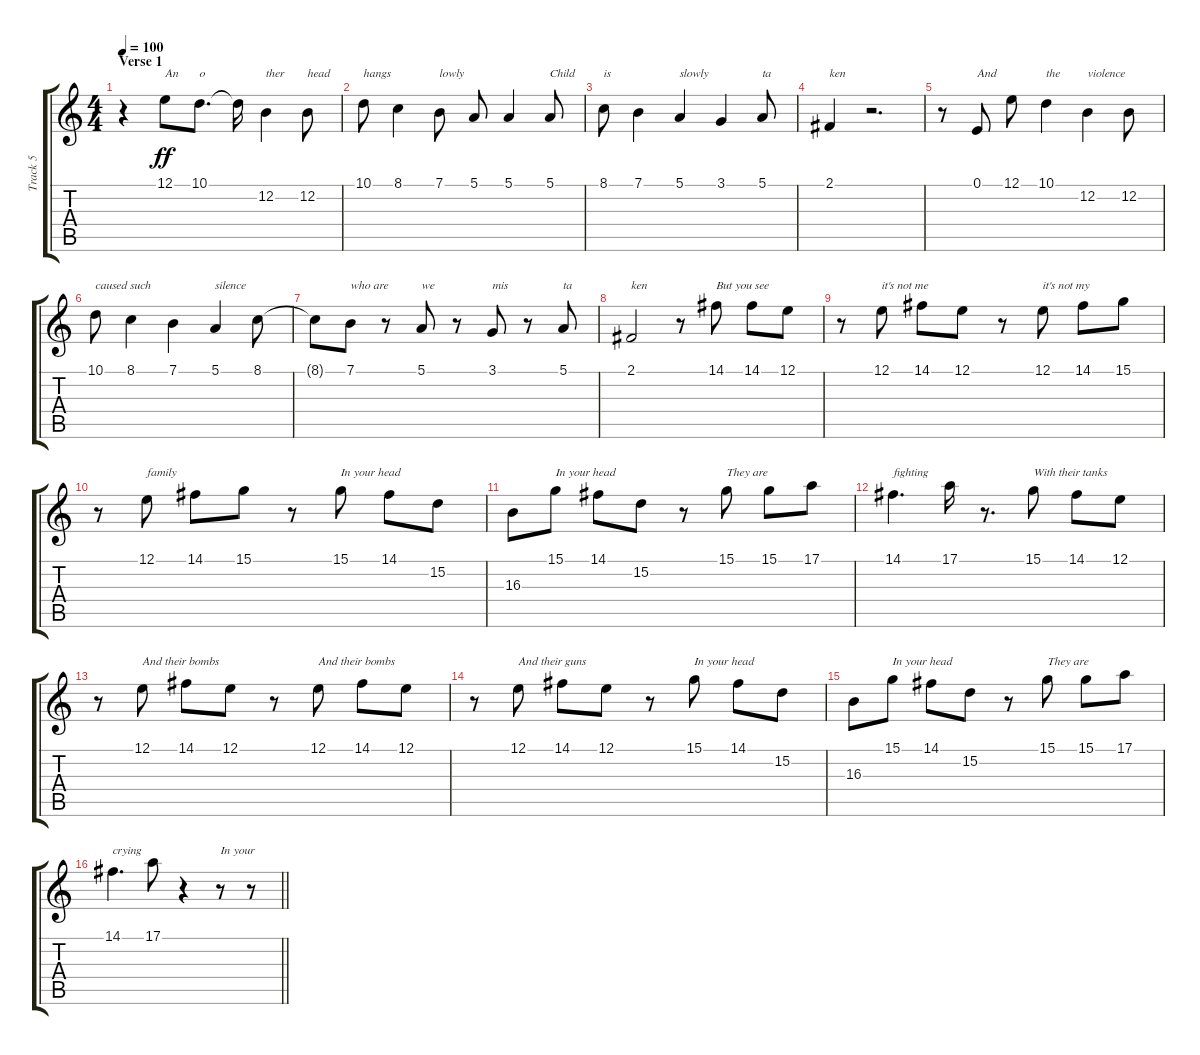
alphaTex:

\track ("Track 5" "Track 5") {instrument synthvoice}
\staff {score tabs}
\tuning (E4 B3 G3 D3 A2 E2) {hide}
\ts (4 4)
\section ("" "Verse 1")
\tempo 100
\clef g2
\ks c
r.4{dy ff} 12.1.8{txt "An"} 10.1.8{d txt "o"} 10.1{t}.16 12.2.4{txt "ther"} 12.2.8{txt "head"} |
10.1.8{txt "hangs"} 8.1.4 7.1.8{txt "lowly"} 5.1.8 5.1.4 5.1.8{txt "Child"} |
8.1.8{txt "is"} 7.1.4 5.1.4{txt "slowly"} 3.1.4 5.1.8{txt "ta"} |
2.1.4{txt "ken"} r.2{d} |
r.8 0.1.8{txt "And"} 12.1.8 10.1.4{txt "the"} 12.2.4{txt "violence"} 12.2.8 |
10.1.8{txt "caused such"} 8.1.4 7.1.4 5.1.4{txt "silence"} 8.1.8 |
8.1{t}.8 7.1.8{txt "who are"} r.8 5.1.8{txt "we"} r.8 3.1.8{txt "mis"} r.8 5.1.8{txt "ta"} |
2.1.2{txt "ken"} r.8 14.1.8{txt "But you see"} 14.1.8 12.1.8 |
r.8 12.1.8{txt "it's not me"} 14.1.8 12.1.8 r.8 12.1.8{txt "it's not my"} 14.1.8 15.1.8 |
r.8 12.1.8{txt "family"} 14.1.8 15.1.8 r.8 15.1.8{txt "In your head"} 14.1.8 15.2.8 |
16.3.8 15.1.8{txt "In your head"} 14.1.8 15.2.8 r.8 15.1.8{txt "They are"} 15.1.8 17.1.8 |
14.1.4{d txt "fighting"} 17.1.16 r.8{d} 15.1.8{txt "With their tanks"} 14.1.8 12.1.8 |
r.8 12.1.8{txt "And their bombs"} 14.1.8 12.1.8 r.8 12.1.8{txt "And their bombs"} 14.1.8 12.1.8 |
r.8 12.1.8{txt "And their guns"} 14.1.8 12.1.8 r.8 15.1.8{txt "In your head"} 14.1.8 15.2.8 |
16.3.8 15.1.8{txt "In your head"} 14.1.8 15.2.8 r.8 15.1.8{txt "They are"} 15.1.8 17.1.8 |
\barLineRight lightlight
14.1.4{d txt "crying"} 17.1.8 r.4 r.8{txt "In your" volume 16} r.8
